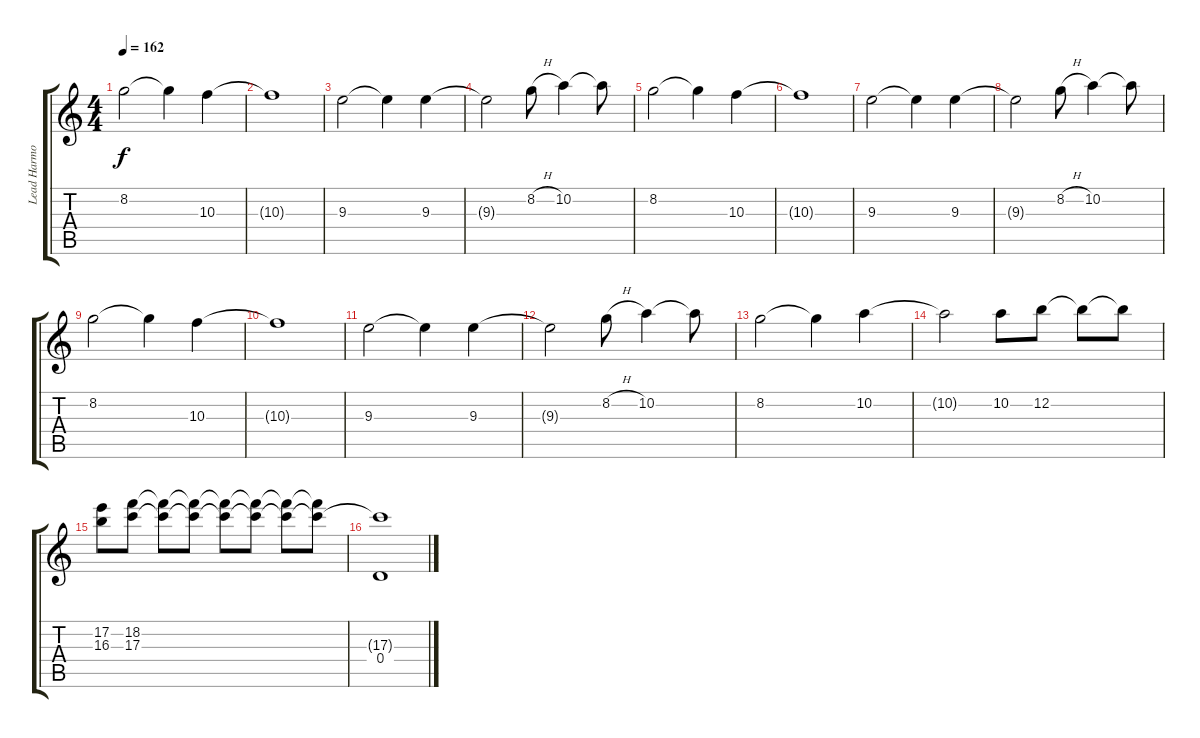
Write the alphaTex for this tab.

\track ("Lead Harmony" "Lead Harmo") {instrument distortionguitar}
\staff {score tabs}
\tuning (E4 B3 G3 D3 A2 D2) {hide}
\ts (4 4)
\tempo 162
\clef g2
\ks c
8.2.2{dy f} 8.2{t}.4 10.3.4 |
10.3{t}.1 |
9.3.2 9.3{t}.4 9.3.4 |
9.3{t}.2 8.2{h}.8 10.2.4 10.2{t}.8 |
8.2.2 8.2{t}.4 10.3.4 |
10.3{t}.1 |
9.3.2 9.3{t}.4 9.3.4 |
9.3{t}.2 8.2{h}.8 10.2.4 10.2{t}.8 |
8.2.2 8.2{t}.4 10.3.4 |
10.3{t}.1 |
9.3.2 9.3{t}.4 9.3.4 |
9.3{t}.2 8.2{h}.8 10.2.4 10.2{t}.8 |
8.2.2 8.2{t}.4 10.2.4 |
10.2{t}.2 10.2.8 12.2.8 12.2{t}.8 12.2{t}.8 |
(17.2 16.3).8 (18.2 17.3).8 (18.2{t} 17.3{t}).8 (18.2{t} 17.3{t}).8 (18.2{t} 17.3{t}).8 (18.2{t} 17.3{t}).8 (18.2{t} 17.3{t}).8 (18.2{t} 17.3{t}).8 |
(17.3{t} 0.4).1
